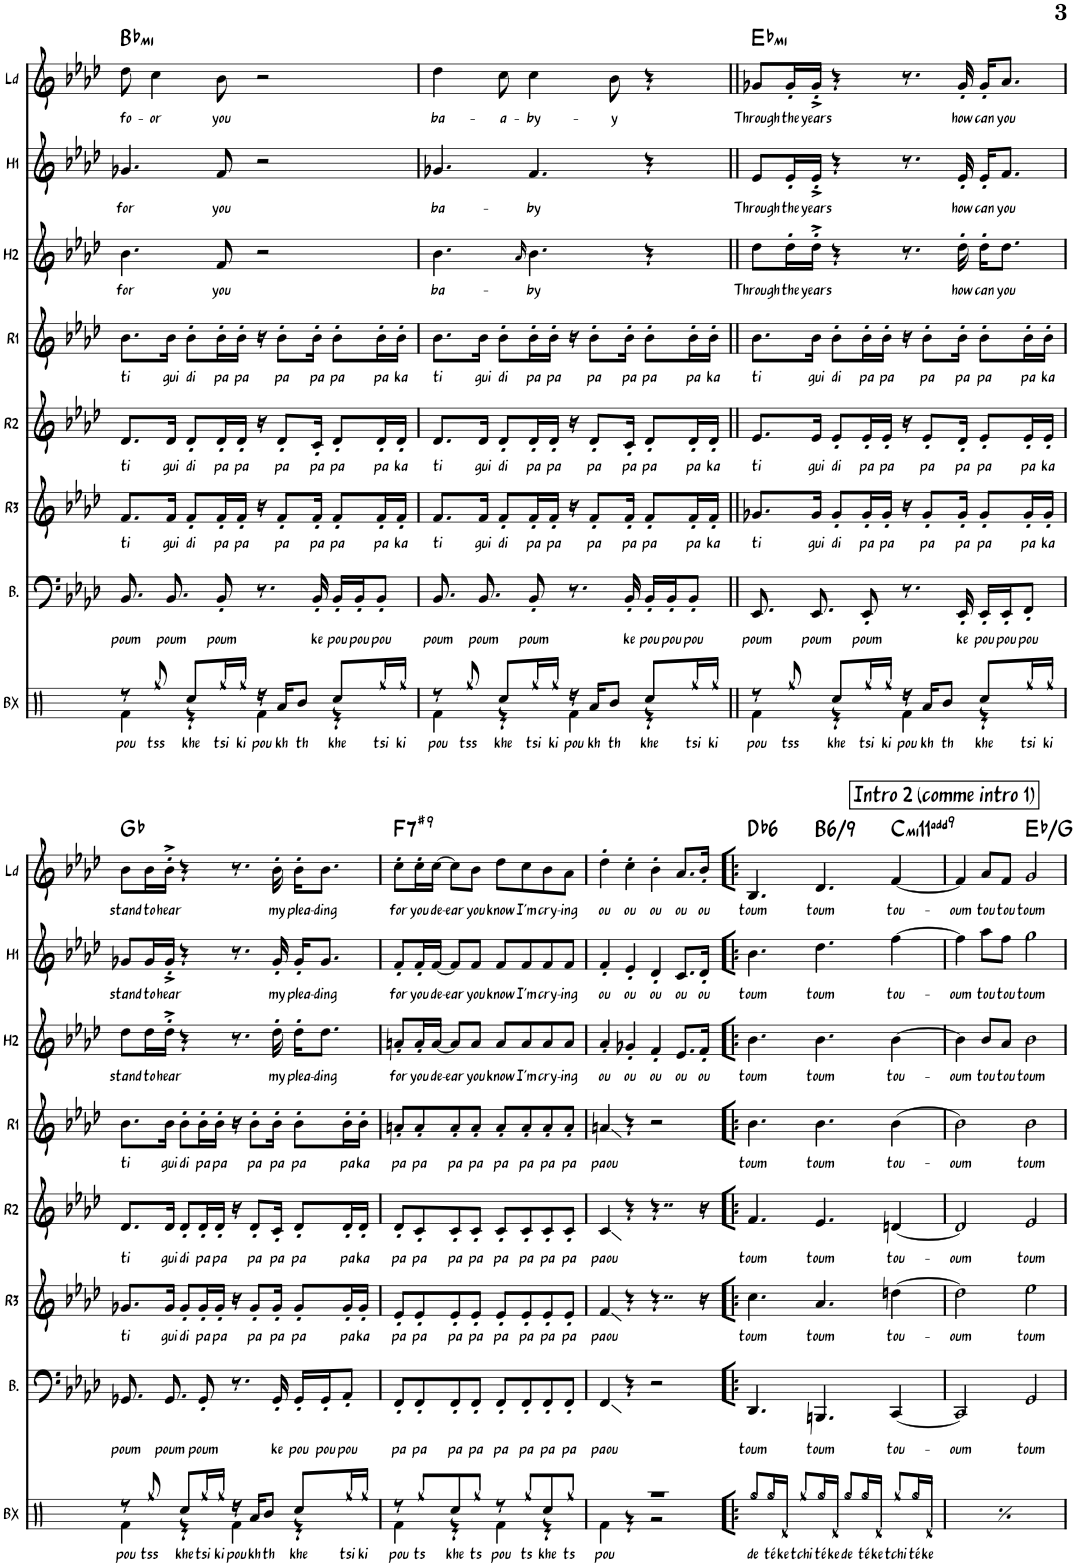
**kern	**text	**kern	**text	**kern	**text	**kern	**text	**kern	**text	**kern	**text	**kern	**text	**kern	**text	**harte
*part8	*part8	*part7	*part7	*part6	*part6	*part5	*part5	*part4	*part4	*part3	*part3	*part2	*part2	*part1	*part1	*part1
*staff8	*staff8	*staff7	*staff7	*staff6	*staff6	*staff5	*staff5	*staff4	*staff4	*staff3	*staff3	*staff2	*staff2	*staff1	*staff1	*
*I"Beatbox	*	*I"Basse	*	*I"Rythm 3	*	*I"Rythm 2	*	*I"Rythm 1	*	*I"Harmo 2	*	*I"Harmo 1	*	*I"Lead	*	*
*I'BX	*	*I'B.	*	*I'R3	*	*I'R2	*	*I'R1	*	*I'H2	*	*I'H1	*	*I'Ld	*	*
!!LO:PB:g=z
*clefX	*	*clefF4	*	*clefG2	*	*clefG2	*	*clefG2	*	*clefG2	*	*clefG2	*	*clefG2	*	*
*k[]	*	*k[b-e-a-d-]	*	*k[b-e-a-d-]	*	*k[b-e-a-d-]	*	*k[b-e-a-d-]	*	*k[b-e-a-d-]	*	*k[b-e-a-d-]	*	*k[b-e-a-d-]	*	*
*M4/4	*	*M4/4	*	*M4/4	*	*M4/4	*	*M4/4	*	*M4/4	*	*M4/4	*	*M4/4	*	*
=15	=15	=15	=15	=15	=15	=15	=15	=15	=15	=15	=15	=15	=15	=15	=15	=15
*^	*	*	*	*	*	*	*	*	*	*	*	*	*	*	*	*
!	!	!LO:LY:b	!	!LO:LY:b	!	!LO:LY:b	!	!LO:LY:b	!	!LO:LY:b	!	!LO:LY:b	!	!LO:LY:b	!	!LO:LY:b	!LO:H:kt=mi
8r	4Rf\	pou	8.BB-/	poum	8.f/L	ti	8.d-/L	ti	8.b-\L	ti	4.b-\	for	4.g-X/	for	8dd-\	fo-	Bb:min
!	!	!LO:LY:b	!	!	!	!	!	!	!	!	!	!	!	!	!	!LO:LY:b	!
8Rgg/	.	tss	.	.	.	.	.	.	.	.	.	.	.	.	4cc\	-or	.
!	!	!	!	!LO:LY:b	!	!LO:LY:b	!	!LO:LY:b	!	!LO:LY:b	!	!	!	!	!	!	!
.	.	.	8.BB-/	poum	16f/Jk	gui	16d-/Jk	gui	16b-\Jk	gui	.	.	.	.	.	.	.
!	!	!LO:LY:b	!	!	!	!LO:LY:b	!	!LO:LY:b	!	!LO:LY:b	!	!	!	!	!	!	!
8Rcc/L	4r	khe	.	.	8f'/L	di	8d-'/L	di	8b-'\L	di	.	.	.	.	.	.	.
!	!	!LO:LY:b	!	!LO:LY:b	!	!LO:LY:b	!	!LO:LY:b	!	!LO:LY:b	!	!LO:LY:b	!	!LO:LY:b	!	!LO:LY:b	!
16Rgg/L	.	tsi	8BB-'/	poum	16f'/L	pa	16d-'/L	pa	16b-'\L	pa	8f/	you	8f/	you	8b-\	you	.
!	!	!LO:LY:b	!	!	!	!LO:LY:b	!	!LO:LY:b	!	!LO:LY:b	!	!	!	!	!	!	!
16Rgg/JJ	.	ki	.	.	16f'/JJ	pa	16d-'/JJ	pa	16b-'\JJ	pa	.	.	.	.	.	.	.
!	!	!LO:LY:b	!	!	!	!	!	!	!	!	!	!	!	!	!	!	!
16r	4Rf\	pou	8.r	.	16r	.	16r	.	16r	.	2r	.	2r	.	2r	.	.
!	!	!LO:LY:b	!	!	!	!LO:LY:b	!	!LO:LY:b	!	!LO:LY:b	!	!	!	!	!	!	!
16Ra/KL	.	kh	.	.	8f'/L	pa	8d-'/L	pa	8b-'\L	pa	.	.	.	.	.	.	.
!	!	!LO:LY:b	!	!	!	!	!	!	!	!	!	!	!	!	!	!	!
8R/J	.	th	.	.	.	.	.	.	.	.	.	.	.	.	.	.	.
!	!	!	!	!LO:LY:b	!	!LO:LY:b	!	!LO:LY:b	!	!LO:LY:b	!	!	!	!	!	!	!
.	.	.	16BB-'/	ke	16f'/Jk	pa	16c'/Jk	pa	16b-'\Jk	pa	.	.	.	.	.	.	.
!	!	!LO:LY:b	!	!LO:LY:b	!	!LO:LY:b	!	!LO:LY:b	!	!LO:LY:b	!	!	!	!	!	!	!
8Rcc/L	4r	khe	16BB-'/LL	pou	8f'/L	pa	8d-'/L	pa	8b-'\L	pa	.	.	.	.	.	.	.
!	!	!	!	!LO:LY:b	!	!	!	!	!	!	!	!	!	!	!	!	!
.	.	.	16BB-'/J	pou	.	.	.	.	.	.	.	.	.	.	.	.	.
!	!	!LO:LY:b	!	!LO:LY:b	!	!LO:LY:b	!	!LO:LY:b	!	!LO:LY:b	!	!	!	!	!	!	!
16Rgg/L	.	tsi	8BB-'/J	pou	16f'/L	pa	16d-'/L	pa	16b-'\L	pa	.	.	.	.	.	.	.
!	!	!LO:LY:b	!	!	!	!LO:LY:b	!	!LO:LY:b	!	!LO:LY:b	!	!	!	!	!	!	!
16Rgg/JJ	.	ki	.	.	16f'/JJ	ka	16d-'/JJ	ka	16b-'\JJ	ka	.	.	.	.	.	.	.
=16	=16	=16	=16	=16	=16	=16	=16	=16	=16	=16	=16	=16	=16	=16	=16	=16	=16
!	!	!LO:LY:b	!	!LO:LY:b	!	!LO:LY:b	!	!LO:LY:b	!	!LO:LY:b	!	!LO:LY:b	!	!LO:LY:b	!	!LO:LY:b	!
8r	4Rf\	pou	8.BB-/	poum	8.f/L	ti	8.d-/L	ti	8.b-\L	ti	4.b-\	ba-	4.g-X/	ba-	4dd-\	ba-	.
!	!	!LO:LY:b	!	!	!	!	!	!	!	!	!	!	!	!	!	!	!
8Rgg/	.	tss	.	.	.	.	.	.	.	.	.	.	.	.	.	.	.
!	!	!	!	!LO:LY:b	!	!LO:LY:b	!	!LO:LY:b	!	!LO:LY:b	!	!	!	!	!	!	!
.	.	.	8.BB-/	poum	16f/Jk	gui	16d-/Jk	gui	16b-\Jk	gui	.	.	.	.	.	.	.
!	!	!LO:LY:b	!	!	!	!LO:LY:b	!	!LO:LY:b	!	!LO:LY:b	!	!	!	!	!	!LO:LY:b	!
8Rcc/L	4r	khe	.	.	8f'/L	di	8d-'/L	di	8b-'\L	di	.	.	.	.	8cc\	-a-	.
.	.	.	.	.	.	.	.	.	.	.	16qa-/	.	.	.	.	.	.
!	!	!LO:LY:b	!	!LO:LY:b	!	!LO:LY:b	!	!LO:LY:b	!	!LO:LY:b	!	!LO:LY:b	!	!LO:LY:b	!	!LO:LY:b	!
16Rgg/L	.	tsi	8BB-'/	poum	16f'/L	pa	16d-'/L	pa	16b-'\L	pa	4.b-\	-by	4.f/	-by	4cc\	-by-	.
!	!	!LO:LY:b	!	!	!	!LO:LY:b	!	!LO:LY:b	!	!LO:LY:b	!	!	!	!	!	!	!
16Rgg/JJ	.	ki	.	.	16f'/JJ	pa	16d-'/JJ	pa	16b-'\JJ	pa	.	.	.	.	.	.	.
!	!	!LO:LY:b	!	!	!	!	!	!	!	!	!	!	!	!	!	!	!
16r	4Rf\	pou	8.r	.	16r	.	16r	.	16r	.	.	.	.	.	.	.	.
!	!	!LO:LY:b	!	!	!	!LO:LY:b	!	!LO:LY:b	!	!LO:LY:b	!	!	!	!	!	!	!
16Ra/KL	.	kh	.	.	8f'/L	pa	8d-'/L	pa	8b-'\L	pa	.	.	.	.	.	.	.
!	!	!LO:LY:b	!	!	!	!	!	!	!	!	!	!	!	!	!	!LO:LY:b	!
8R/J	.	th	.	.	.	.	.	.	.	.	.	.	.	.	8b-\	-y	.
!	!	!	!	!LO:LY:b	!	!LO:LY:b	!	!LO:LY:b	!	!LO:LY:b	!	!	!	!	!	!	!
.	.	.	16BB-'/	ke	16f'/Jk	pa	16c'/Jk	pa	16b-'\Jk	pa	.	.	.	.	.	.	.
!	!	!LO:LY:b	!	!LO:LY:b	!	!LO:LY:b	!	!LO:LY:b	!	!LO:LY:b	!	!	!	!	!	!	!
8Rcc/L	4r	khe	16BB-'/LL	pou	8f'/L	pa	8d-'/L	pa	8b-'\L	pa	4r	.	4r	.	4r	.	.
!	!	!	!	!LO:LY:b	!	!	!	!	!	!	!	!	!	!	!	!	!
.	.	.	16BB-'/J	pou	.	.	.	.	.	.	.	.	.	.	.	.	.
!	!	!LO:LY:b	!	!LO:LY:b	!	!LO:LY:b	!	!LO:LY:b	!	!LO:LY:b	!	!	!	!	!	!	!
16Rgg/L	.	tsi	8BB-'/J	pou	16f'/L	pa	16d-'/L	pa	16b-'\L	pa	.	.	.	.	.	.	.
!	!	!LO:LY:b	!	!	!	!LO:LY:b	!	!LO:LY:b	!	!LO:LY:b	!	!	!	!	!	!	!
16Rgg/JJ	.	ki	.	.	16f'/JJ	ka	16d-'/JJ	ka	16b-'\JJ	ka	.	.	.	.	.	.	.
=17||	=17||	=17||	=17||	=17||	=17||	=17||	=17||	=17||	=17||	=17||	=17||	=17||	=17||	=17||	=17||	=17||	=17||
!	!	!LO:LY:b	!	!LO:LY:b	!	!LO:LY:b	!	!LO:LY:b	!	!LO:LY:b	!	!LO:LY:b	!	!LO:LY:b	!	!LO:LY:b	!LO:H:kt=mi
8r	4Rf\	pou	8.EE-/	poum	8.g-X/L	ti	8.e-/L	ti	8.b-\L	ti	8dd-\L	Through	8e-/L	Through	8g-X/L	Through	Eb:min
!	!	!LO:LY:b	!	!	!	!	!	!	!	!	!	!LO:LY:b	!	!LO:LY:b	!	!LO:LY:b	!
8Rgg/	.	tss	.	.	.	.	.	.	.	.	16dd-'\L	the	16e-'/L	the	16g-'/L	the	.
!	!	!	!	!LO:LY:b	!	!LO:LY:b	!	!LO:LY:b	!	!LO:LY:b	!	!LO:LY:b	!	!LO:LY:b	!	!LO:LY:b	!
.	.	.	8.EE-/	poum	16g-/Jk	gui	16e-/Jk	gui	16b-\Jk	gui	16dd-'^\JJ	years	16e-'^/JJ	years	16g-'^/JJ	years	.
!	!	!LO:LY:b	!	!	!	!LO:LY:b	!	!LO:LY:b	!	!LO:LY:b	!	!	!	!	!	!	!
8Rcc/L	4r	khe	.	.	8g-'/L	di	8e-'/L	di	8b-'\L	di	4r	.	4r	.	4r	.	.
!	!	!LO:LY:b	!	!LO:LY:b	!	!LO:LY:b	!	!LO:LY:b	!	!LO:LY:b	!	!	!	!	!	!	!
16Rgg/L	.	tsi	8EE-'/	poum	16g-'/L	pa	16e-'/L	pa	16b-'\L	pa	.	.	.	.	.	.	.
!	!	!LO:LY:b	!	!	!	!LO:LY:b	!	!LO:LY:b	!	!LO:LY:b	!	!	!	!	!	!	!
16Rgg/JJ	.	ki	.	.	16g-'/JJ	pa	16e-'/JJ	pa	16b-'\JJ	pa	.	.	.	.	.	.	.
!	!	!LO:LY:b	!	!	!	!	!	!	!	!	!	!	!	!	!	!	!
16r	4Rf\	pou	8.r	.	16r	.	16r	.	16r	.	8.r	.	8.r	.	8.r	.	.
!	!	!LO:LY:b	!	!	!	!LO:LY:b	!	!LO:LY:b	!	!LO:LY:b	!	!	!	!	!	!	!
16Ra/KL	.	kh	.	.	8g-'/L	pa	8e-'/L	pa	8b-'\L	pa	.	.	.	.	.	.	.
!	!	!LO:LY:b	!	!	!	!	!	!	!	!	!	!	!	!	!	!	!
8R/J	.	th	.	.	.	.	.	.	.	.	.	.	.	.	.	.	.
!	!	!	!	!LO:LY:b	!	!LO:LY:b	!	!LO:LY:b	!	!LO:LY:b	!	!LO:LY:b	!	!LO:LY:b	!	!LO:LY:b	!
.	.	.	16EE-'/	ke	16g-'/Jk	pa	16d-'/Jk	pa	16b-'\Jk	pa	16dd-'\	how	16e-'/	how	16g-'/	how	.
!	!	!LO:LY:b	!	!LO:LY:b	!	!LO:LY:b	!	!LO:LY:b	!	!LO:LY:b	!	!LO:LY:b	!	!LO:LY:b	!	!LO:LY:b	!
8Rcc/L	4r	khe	16EE-'/LL	pou	8g-'/L	pa	8e-'/L	pa	8b-'\L	pa	16dd-'\KL	can	16e-'/KL	can	16g-'/KL	can	.
!	!	!	!	!LO:LY:b	!	!	!	!	!	!	!	!LO:LY:b	!	!LO:LY:b	!	!LO:LY:b	!
.	.	.	16EE-'/J	pou	.	.	.	.	.	.	8.dd-\J	you	8.f/J	you	8.a-/J	you	.
!	!	!LO:LY:b	!	!LO:LY:b	!	!LO:LY:b	!	!LO:LY:b	!	!LO:LY:b	!	!	!	!	!	!	!
16Rgg/L	.	tsi	8FF'/J	pou	16g-'/L	pa	16e-'/L	pa	16b-'\L	pa	.	.	.	.	.	.	.
!	!	!LO:LY:b	!	!	!	!LO:LY:b	!	!LO:LY:b	!	!LO:LY:b	!	!	!	!	!	!	!
16Rgg/JJ	.	ki	.	.	16g-'/JJ	ka	16e-'/JJ	ka	16b-'\JJ	ka	.	.	.	.	.	.	.
!!LO:LB:g=z
=18	=18	=18	=18	=18	=18	=18	=18	=18	=18	=18	=18	=18	=18	=18	=18	=18	=18
!	!	!LO:LY:b	!	!LO:LY:b	!	!LO:LY:b	!	!LO:LY:b	!	!LO:LY:b	!	!LO:LY:b	!	!LO:LY:b	!	!LO:LY:b	!
8r	4Rf\	pou	8.GG-X/	poum	8.g-X/L	ti	8.d-/L	ti	8.b-\L	ti	8dd-\L	stand	8g-X/L	stand	8b-\L	stand	Gb:maj
!	!	!LO:LY:b	!	!	!	!	!	!	!	!	!	!LO:LY:b	!	!LO:LY:b	!	!LO:LY:b	!
8Rgg/	.	tss	.	.	.	.	.	.	.	.	16dd-\L	to	16g-/L	to	16b-\L	to	.
!	!	!	!	!LO:LY:b	!	!LO:LY:b	!	!LO:LY:b	!	!LO:LY:b	!	!LO:LY:b	!	!LO:LY:b	!	!LO:LY:b	!
.	.	.	8.GG-/	poum	16g-/Jk	gui	16d-/Jk	gui	16b-\Jk	gui	16dd-'^\JJ	hear	16g-'^/JJ	hear	16b-'^\JJ	hear	.
!	!	!LO:LY:b	!	!	!	!LO:LY:b	!	!LO:LY:b	!	!LO:LY:b	!	!	!	!	!	!	!
8Rcc/L	4r	khe	.	.	8g-'/L	di	8d-'/L	di	8b-'\L	di	4r	.	4r	.	4r	.	.
!	!	!LO:LY:b	!	!LO:LY:b	!	!LO:LY:b	!	!LO:LY:b	!	!LO:LY:b	!	!	!	!	!	!	!
16Rgg/L	.	tsi	8GG-'/	poum	16g-'/L	pa	16d-'/L	pa	16b-'\L	pa	.	.	.	.	.	.	.
!	!	!LO:LY:b	!	!	!	!LO:LY:b	!	!LO:LY:b	!	!LO:LY:b	!	!	!	!	!	!	!
16Rgg/JJ	.	ki	.	.	16g-'/JJ	pa	16d-'/JJ	pa	16b-'\JJ	pa	.	.	.	.	.	.	.
!	!	!LO:LY:b	!	!	!	!	!	!	!	!	!	!	!	!	!	!	!
16r	4Rf\	pou	8.r	.	16r	.	16r	.	16r	.	8.r	.	8.r	.	8.r	.	.
!	!	!LO:LY:b	!	!	!	!LO:LY:b	!	!LO:LY:b	!	!LO:LY:b	!	!	!	!	!	!	!
16Ra/KL	.	kh	.	.	8g-'/L	pa	8d-'/L	pa	8b-'\L	pa	.	.	.	.	.	.	.
!	!	!LO:LY:b	!	!	!	!	!	!	!	!	!	!	!	!	!	!	!
8R/J	.	th	.	.	.	.	.	.	.	.	.	.	.	.	.	.	.
!	!	!	!	!LO:LY:b	!	!LO:LY:b	!	!LO:LY:b	!	!LO:LY:b	!	!LO:LY:b	!	!LO:LY:b	!	!LO:LY:b	!
.	.	.	16GG-'/	ke	16g-'/Jk	pa	16c'/Jk	pa	16b-'\Jk	pa	16dd-'\	my	16g-'/	my	16b-'\	my	.
!	!	!LO:LY:b	!	!LO:LY:b	!	!LO:LY:b	!	!LO:LY:b	!	!LO:LY:b	!	!LO:LY:b	!	!LO:LY:b	!	!LO:LY:b	!
8Rcc/L	4r	khe	16GG-'/LL	pou	8g-'/L	pa	8d-'/L	pa	8b-'\L	pa	16dd-'\KL	plea-	16g-'/KL	plea-	16b-'\KL	plea-	.
!	!	!	!	!LO:LY:b	!	!	!	!	!	!	!	!LO:LY:b	!	!LO:LY:b	!	!LO:LY:b	!
.	.	.	16GG-'/J	pou	.	.	.	.	.	.	8.dd-\J	-ding	8.g-/J	-ding	8.b-\J	-ding	.
!	!	!LO:LY:b	!	!LO:LY:b	!	!LO:LY:b	!	!LO:LY:b	!	!LO:LY:b	!	!	!	!	!	!	!
16Rgg/L	.	tsi	8AA-'/J	pou	16g-'/L	pa	16d-'/L	pa	16b-'\L	pa	.	.	.	.	.	.	.
!	!	!LO:LY:b	!	!	!	!LO:LY:b	!	!LO:LY:b	!	!LO:LY:b	!	!	!	!	!	!	!
16Rgg/JJ	.	ki	.	.	16g-'/JJ	ka	16d-'/JJ	ka	16b-'\JJ	ka	.	.	.	.	.	.	.
=19	=19	=19	=19	=19	=19	=19	=19	=19	=19	=19	=19	=19	=19	=19	=19	=19	=19
!	!	!LO:LY:b	!	!LO:LY:b	!	!LO:LY:b	!	!LO:LY:b	!	!LO:LY:b	!	!LO:LY:b	!	!LO:LY:b	!	!LO:LY:b	!LO:H:kt=7
8r	4Rf\	pou	8FF'/L	pa	8e-'/L	pa	8d-'/L	pa	8an'/L	pa	8an'/L	for	8f'/L	for	8cc'\L	for	F:7(#9)
!	!	!LO:LY:b	!	!LO:LY:b	!	!LO:LY:b	!	!LO:LY:b	!	!LO:LY:b	!	!LO:LY:b	!	!LO:LY:b	!	!LO:LY:b	!
8Rgg/L	.	ts	8FF'/	pa	8e-'/	pa	8c'/	pa	8a'/	pa	16a'/L	you	16f'/L	you	16cc'\L	you	.
!	!	!	!	!	!	!	!	!	!	!	!	!LO:LY:b	!	!LO:LY:b	!	!LO:LY:b	!
.	.	.	.	.	.	.	.	.	.	.	[16a/JJ	de-	[16f/JJ	de-	[16cc\JJ	de-	.
!	!	!LO:LY:b	!	!LO:LY:b	!	!LO:LY:b	!	!LO:LY:b	!	!LO:LY:b	!	!LO:LY:b	!	!LO:LY:b	!	!LO:LY:b	!
8Rcc/	4r	khe	8FF'/	pa	8e-'/	pa	8c'/	pa	8a'/	pa	8a/L]	-ear	8f/L]	-ear	8cc\L]	-ear	.
!	!	!LO:LY:b	!	!LO:LY:b	!	!LO:LY:b	!	!LO:LY:b	!	!LO:LY:b	!	!LO:LY:b	!	!LO:LY:b	!	!LO:LY:b	!
8Rgg/J	.	ts	8FF'/J	pa	8e-'/J	pa	8c'/J	pa	8a'/J	pa	8a/J	you	8f/J	you	8b-\J	you	.
!	!	!LO:LY:b	!	!LO:LY:b	!	!LO:LY:b	!	!LO:LY:b	!	!LO:LY:b	!	!LO:LY:b	!	!LO:LY:b	!	!LO:LY:b	!
8r	4Rf\	pou	8FF'/L	pa	8e-'/L	pa	8c'/L	pa	8a'/L	pa	8a/L	know	8f/L	know	8dd-\L	know	.
!	!	!LO:LY:b	!	!LO:LY:b	!	!LO:LY:b	!	!LO:LY:b	!	!LO:LY:b	!	!LO:LY:b	!	!LO:LY:b	!	!LO:LY:b	!
8Rgg/L	.	ts	8FF'/	pa	8e-'/	pa	8c'/	pa	8a'/	pa	8a/	I'm	8f/	I'm	8cc\	I'm	.
!	!	!LO:LY:b	!	!LO:LY:b	!	!LO:LY:b	!	!LO:LY:b	!	!LO:LY:b	!	!LO:LY:b	!	!LO:LY:b	!	!LO:LY:b	!
8Rcc/	4r	khe	8FF'/	pa	8e-'/	pa	8c'/	pa	8a'/	pa	8a/	cry-	8f/	cry-	8b-\	cry-	.
!	!	!LO:LY:b	!	!LO:LY:b	!	!LO:LY:b	!	!LO:LY:b	!	!LO:LY:b	!	!LO:LY:b	!	!LO:LY:b	!	!LO:LY:b	!
8Rgg/J	.	ts	8FF'/J	pa	8e-'/J	pa	8c'/J	pa	8a'/J	pa	8a/J	-ing	8f/J	-ing	8a-\J	-ing	.
=20	=20	=20	=20	=20	=20	=20	=20	=20	=20	=20	=20	=20	=20	=20	=20	=20	=20
!	!	!LO:LY:b	!	!LO:LY:b	!	!LO:LY:b	!	!LO:LY:b	!	!LO:LY:b	!	!LO:LY:b	!	!LO:LY:b	!	!LO:LY:b	!
1r	4Rf\	pou	4FF/	paou	4f/	paou	4c/	paou	4an/	paou	4a-'/	ou	4f'/	ou	4dd-'\	ou	.
!	!	!	!	!	!	!	!	!	!	!	!	!LO:LY:b	!	!LO:LY:b	!	!LO:LY:b	!
.	4r	.	4r	.	4r	.	4r	.	4r	.	4g-X'/	ou	4e-'/	ou	4cc'\	ou	.
!	!	!	!	!	!	!	!	!	!	!	!	!LO:LY:b	!	!LO:LY:b	!	!LO:LY:b	!
.	2r	.	2r	.	4..r	.	4..r	.	2r	.	4f'/	ou	4d-'/	ou	4b-'\	ou	.
!	!	!	!	!	!	!	!	!	!	!	!	!LO:LY:b	!	!LO:LY:b	!	!LO:LY:b	!
.	.	.	.	.	.	.	.	.	.	.	8.e-/L	ou	8.c/L	ou	8.a-/L	ou	.
!	!	!	!	!	!	!	!	!	!	!	!	!LO:LY:b	!	!LO:LY:b	!	!LO:LY:b	!
.	.	.	.	.	16r	.	16r	.	.	.	16f'/Jk	ou	16d-'/Jk	ou	16b-'/Jk	ou	.
*v	*v	*	*	*	*	*	*	*	*	*	*	*	*	*	*	*	*
!!LO:REH:place=s1:a:B:rj:fs=14:t=Intro 2 (comme intro 1)
=21!|:	=21!|:	=21!|:	=21!|:	=21!|:	=21!|:	=21!|:	=21!|:	=21!|:	=21!|:	=21!|:	=21!|:	=21!|:	=21!|:	=21!|:	=21!|:	=21!|:
!	!LO:LY:b	!	!LO:LY:b	!	!LO:LY:b	!	!LO:LY:b	!	!LO:LY:b	!	!LO:LY:b	!	!LO:LY:b	!	!LO:LY:b	!LO:H:kt=6
8Rgg/L	de	4.DD-/	toum	4.cc\	toum	4.f/	toum	4.b-\	toum	4.b-\	toum	4.b-\	toum	4.B-/	toum	Db:maj6
!	!LO:LY:b	!	!	!	!	!	!	!	!	!	!	!	!	!	!	!
16Rgg/L	té	.	.	.	.	.	.	.	.	.	.	.	.	.	.	.
!	!LO:LY:b	!	!	!	!	!	!	!	!	!	!	!	!	!	!	!
16Rd/JJ	ke	.	.	.	.	.	.	.	.	.	.	.	.	.	.	.
!	!LO:LY:b	!	!	!	!	!	!	!	!	!	!	!	!	!	!	!
8Rgg/L	tchi	.	.	.	.	.	.	.	.	.	.	.	.	.	.	.
!	!LO:LY:b	!	!LO:LY:b	!	!LO:LY:b	!	!LO:LY:b	!	!LO:LY:b	!	!LO:LY:b	!	!LO:LY:b	!	!LO:LY:b	!LO:H:kt=/6
16Rgg/L	té	4.BBBn/	toum	4.a-/	toum	4.e-/	toum	4.b-\	toum	4.b-\	toum	4.dd-\	toum	4.d-/	toum	B:maj6(9)
!	!LO:LY:b	!	!	!	!	!	!	!	!	!	!	!	!	!	!	!
16Rd/JJ	ke	.	.	.	.	.	.	.	.	.	.	.	.	.	.	.
!	!LO:LY:b	!	!	!	!	!	!	!	!	!	!	!	!	!	!	!
8Rgg/L	de	.	.	.	.	.	.	.	.	.	.	.	.	.	.	.
!	!LO:LY:b	!	!	!	!	!	!	!	!	!	!	!	!	!	!	!
16Rgg/L	té	.	.	.	.	.	.	.	.	.	.	.	.	.	.	.
!	!LO:LY:b	!	!	!	!	!	!	!	!	!	!	!	!	!	!	!
16Rd/JJ	ke	.	.	.	.	.	.	.	.	.	.	.	.	.	.	.
!	!LO:LY:b	!	!LO:LY:b	!	!LO:LY:b	!	!LO:LY:b	!	!LO:LY:b	!	!LO:LY:b	!	!LO:LY:b	!	!LO:LY:b	!LO:H:kt=mi11
8Rgg/L	tchi	[4CC/	tou-	[4ddn\	tou-	[4dn/	tou-	[4b-\	tou-	[4b-\	tou-	[4ff\	tou-	[4f/	tou-	C:min9(9,11)
!	!LO:LY:b	!	!	!	!	!	!	!	!	!	!	!	!	!	!	!
16Rgg/L	té	.	.	.	.	.	.	.	.	.	.	.	.	.	.	.
!	!LO:LY:b	!	!	!	!	!	!	!	!	!	!	!	!	!	!	!
16Rd/JJ	ke	.	.	.	.	.	.	.	.	.	.	.	.	.	.	.
=22	=22	=22	=22	=22	=22	=22	=22	=22	=22	=22	=22	=22	=22	=22	=22	=22
!	!LO:LY:b	!	!LO:LY:b	!	!LO:LY:b	!	!LO:LY:b	!	!LO:LY:b	!	!LO:LY:b	!	!LO:LY:b	!	!LO:LY:b	!
8Rgg/L	de	2CC/]	-oum	2dd\]	-oum	2d/]	-oum	2b-\]	-oum	4b-\]	-oum	4ff\]	-oum	4f/]	-oum	.
!	!LO:LY:b	!	!	!	!	!	!	!	!	!	!	!	!	!	!	!
16Rgg/L	té	.	.	.	.	.	.	.	.	.	.	.	.	.	.	.
!	!LO:LY:b	!	!	!	!	!	!	!	!	!	!	!	!	!	!	!
16Rd/JJ	ke	.	.	.	.	.	.	.	.	.	.	.	.	.	.	.
!	!LO:LY:b	!	!	!	!	!	!	!	!	!	!LO:LY:b	!	!LO:LY:b	!	!LO:LY:b	!
8Rgg/L	tchi	.	.	.	.	.	.	.	.	8b-/L	tou	8aa-\L	tou	8a-/L	tou	.
!	!LO:LY:b	!	!	!	!	!	!	!	!	!	!LO:LY:b	!	!LO:LY:b	!	!LO:LY:b	!
16Rgg/L	té	.	.	.	.	.	.	.	.	8a-/J	tou	8ff\J	tou	8f/J	tou	.
!	!LO:LY:b	!	!	!	!	!	!	!	!	!	!	!	!	!	!	!
16Rd/JJ	ke	.	.	.	.	.	.	.	.	.	.	.	.	.	.	.
!	!LO:LY:b	!	!LO:LY:b	!	!LO:LY:b	!	!LO:LY:b	!	!LO:LY:b	!	!LO:LY:b	!	!LO:LY:b	!	!LO:LY:b	!
8Rgg/L	de	2GG/	toum	2ee-\	toum	2e-/	toum	2b-\	toum	2b-\	toum	2gg\	toum	2g/	toum	Eb:maj/3
!	!LO:LY:b	!	!	!	!	!	!	!	!	!	!	!	!	!	!	!
16Rgg/L	té	.	.	.	.	.	.	.	.	.	.	.	.	.	.	.
!	!LO:LY:b	!	!	!	!	!	!	!	!	!	!	!	!	!	!	!
16Rd/JJ	ke	.	.	.	.	.	.	.	.	.	.	.	.	.	.	.
!	!LO:LY:b	!	!	!	!	!	!	!	!	!	!	!	!	!	!	!
8Rgg/L	tchi	.	.	.	.	.	.	.	.	.	.	.	.	.	.	.
!	!LO:LY:b	!	!	!	!	!	!	!	!	!	!	!	!	!	!	!
16Rgg/L	té	.	.	.	.	.	.	.	.	.	.	.	.	.	.	.
!	!LO:LY:b	!	!	!	!	!	!	!	!	!	!	!	!	!	!	!
16Rd/JJ	ke	.	.	.	.	.	.	.	.	.	.	.	.	.	.	.
=	=	=	=	=	=	=	=	=	=	=	=	=	=	=	=	=
*-	*-	*-	*-	*-	*-	*-	*-	*-	*-	*-	*-	*-	*-	*-	*-	*-
